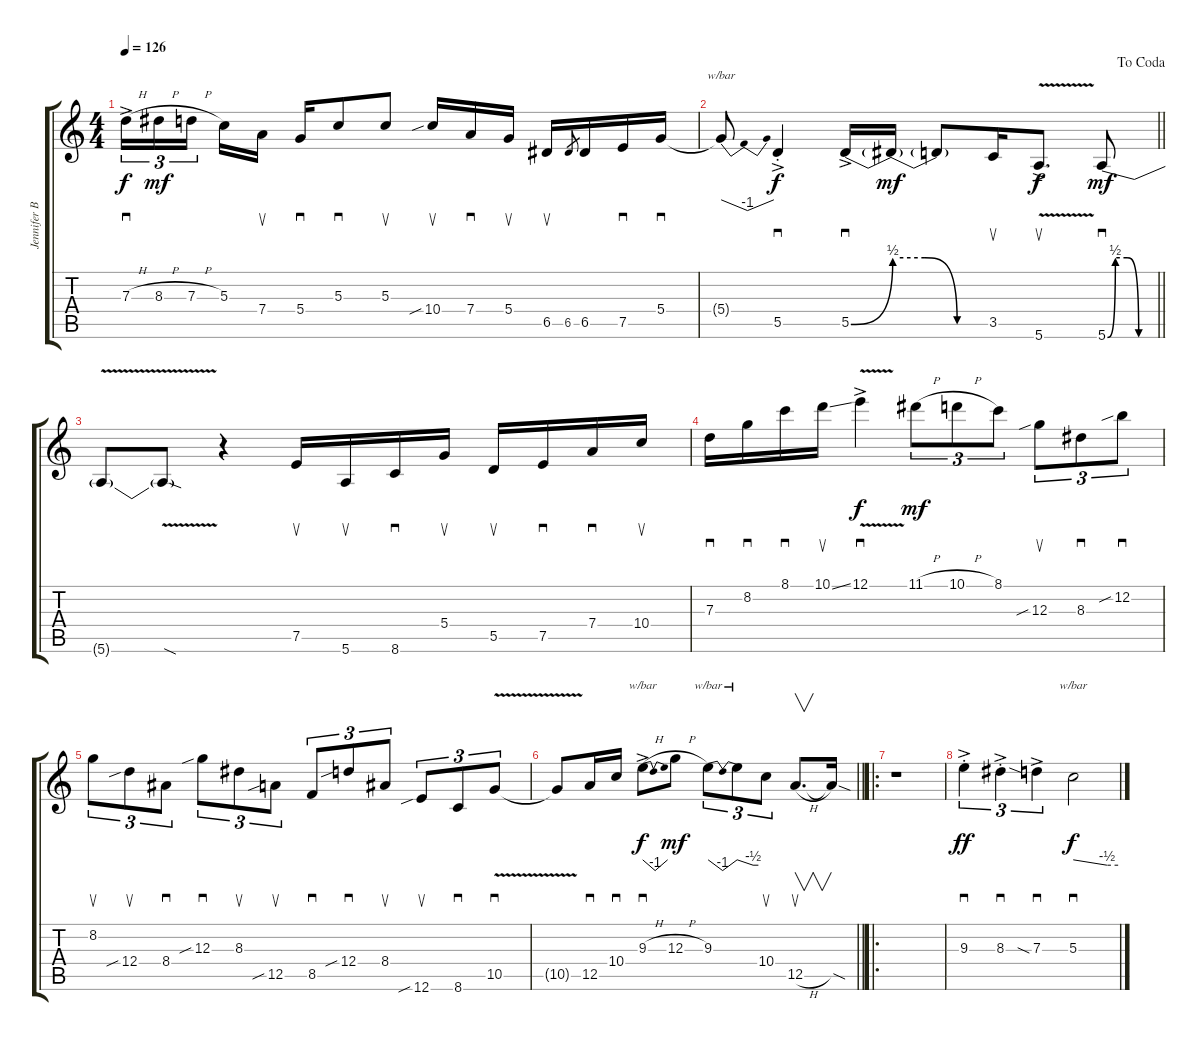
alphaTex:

\track ("Jennifer Batten Lead" "Jennifer B") {instrument overdrivenguitar}
\staff {score tabs}
\tuning (E4 B3 G3 D3 A2 E2) {hide}
\ts (4 4)
\tempo 126
\clef g2
\ks c
7.3{h ac}.16{sd tu (3 2) dy f} 8.3{h}.16{tu (3 2) dy mf} 7.3{h}.16{tu (3 2) beam splitsecondary} 5.3.16 7.4.16{su} 5.4.16{sd} 5.3.8{sd} 5.3.8{su} 10.4{sib}.16{su} 7.4.16{sd} 5.4.16{su} 6.5.16{su} 6.5.8{gr} 6.5.16 7.5.16{sd} 5.4.16{sd} |
\jump dacoda
\barLineRight lightlight
5.4{t}.8{tbe (dip default 0 0 30 -4 60 0)} 5.5{ac st}.4{sd dy f} 5.5{be (bend 0 0 60 2) ac}.16{sd} 5.5{be (custom 0 2 20 2 40 0 60 0) t}.16{dy mf} 5.5{t}.8 3.5.16{su} 5.6{v ac}.8{d su dy f} 5.6{be (custom 0 0 10 2 25 2 40 0 60 0)}.8{sd dy mf} |
5.6{v t}.8 5.6{sod t}.8 r.4 7.5.16{su} 5.6.16{su} 8.6.16{sd} 5.4.16{su} 5.5.16{su} 7.5.16{sd} 7.4.16{sd} 10.4.16{su} |
7.3.16{sd} 8.2.16{sd} 8.1.16{sd} 10.1{ss}.16{su} 12.1{v ac}.4{sd dy f} 11.1{h}.8{tu (3 2) dy mf} 10.1{h}.8{tu (3 2)} 8.1.8{tu (3 2)} 12.3{sib}.8{su tu (3 2)} 8.3.8{sd tu (3 2)} 12.2{sib}.8{sd tu (3 2)} |
8.2.8{su tu (3 2)} 12.4{sib}.8{su tu (3 2)} 8.4.8{sd tu (3 2)} 12.3{sib}.8{sd tu (3 2)} 8.3.8{su tu (3 2)} 12.5{sib}.8{su tu (3 2)} 8.5.8{sd tu (3 2)} 12.4{sib}.8{sd tu (3 2)} 8.4.8{su tu (3 2)} 12.6{sib}.8{su tu (3 2)} 8.6.8{sd tu (3 2)} 10.5{v}.8{sd tu (3 2)} |
\barLineRight lightlight
10.5{v t}.8 12.5.16{sd} 10.4.16{sd} 9.3{h ac}.8{sd tbe (dip default 0 0 30 -4 60 0) dy f} 12.3{h}.8{dy mf} 9.3.8{tu (3 2) tbe (dip default 0 0 30 -4 60 0)} 9.3{t}.8{tu (3 2) tbe (custom default 0 0 45 -2 60 -2)} 10.4.8{su tu (3 2)} 12.5{h}.8{v d su} 12.5{sod t}.16 |
\ro
r.1 |
9.3{ac st}.4{sd tu (3 2) dy ff} 8.3{ac st}.4{sd tu (3 2)} 7.3{sia ac}.4{sd tu (3 2)} 5.3.2{sd tbe (custom default 0 0 45 -2 60 -2) dy f}
